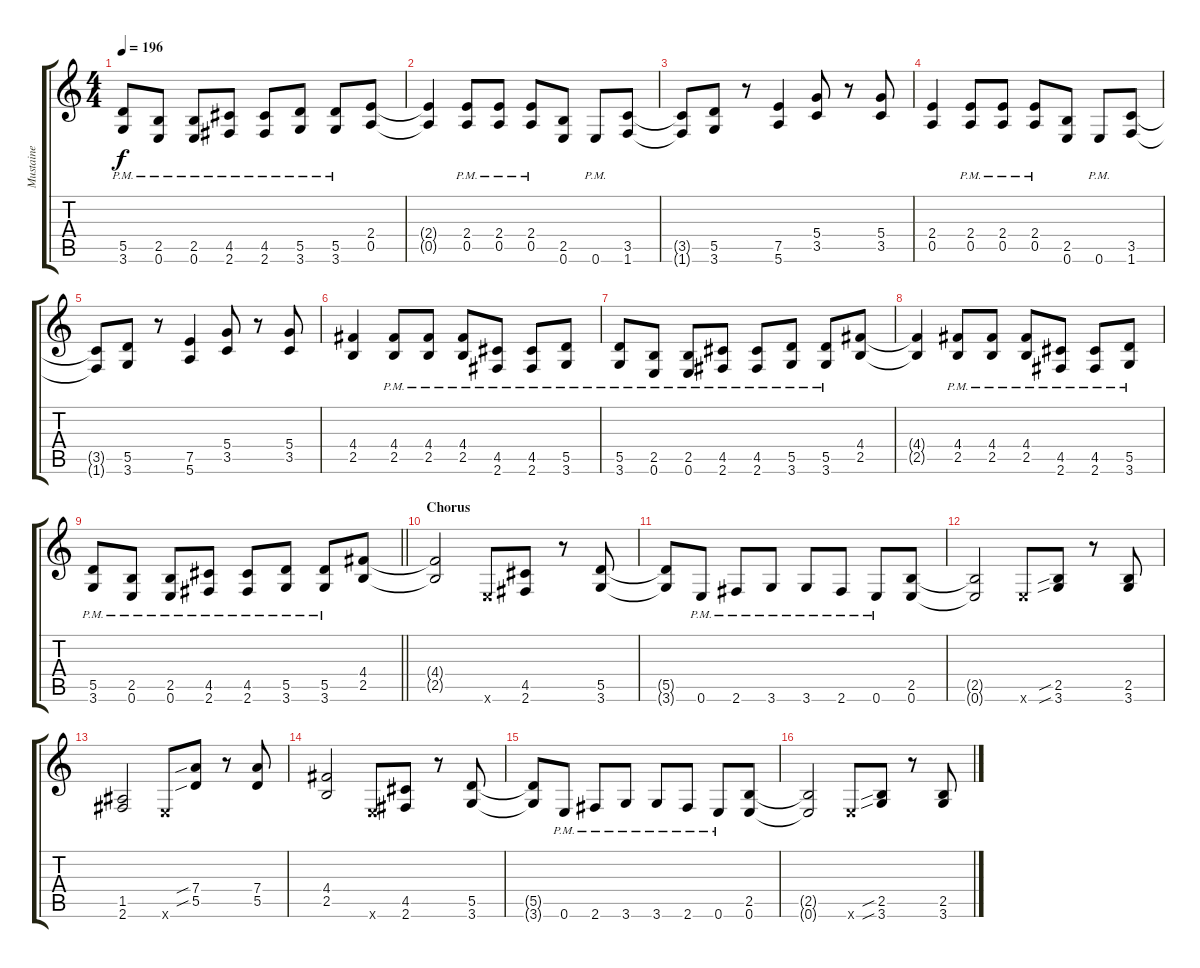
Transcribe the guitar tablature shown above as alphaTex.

\track ("Mustaine" "Mustaine") {instrument distortionguitar}
\staff {score tabs}
\tuning (E4 B3 G3 D3 A2 E2) {hide}
\ts (4 4)
\tempo 196
\clef g2
\ks c
(5.5{pm} 3.6{pm}).8{dy f} (2.5{pm} 0.6{pm}).8 (2.5{pm} 0.6{pm}).8 (4.5{pm} 2.6{pm}).8 (4.5{pm} 2.6{pm}).8 (5.5{pm} 3.6{pm}).8 (5.5{pm} 3.6{pm}).8 (2.4 0.5).8 |
(2.4{t} 0.5{t}).4 (2.4{pm} 0.5{pm}).8 (2.4{pm} 0.5{pm}).8 (2.4{pm} 0.5{pm}).8 (2.5 0.6).8 0.6{pm}.8 (3.5 1.6).8 |
(3.5{t} 1.6{t}).8 (5.5 3.6).8 r.8 (7.5 5.6).4 (5.4 3.5).8 r.8 (5.4 3.5).8 |
(2.4 0.5).4 (2.4{pm} 0.5{pm}).8 (2.4{pm} 0.5{pm}).8 (2.4{pm} 0.5{pm}).8 (2.5 0.6).8 0.6{pm}.8 (3.5 1.6).8 |
(3.5{t} 1.6{t}).8 (5.5 3.6).8 r.8 (7.5 5.6).4 (5.4 3.5).8 r.8 (5.4 3.5).8 |
(4.4 2.5).4 (4.4{pm} 2.5{pm}).8 (4.4{pm} 2.5{pm}).8 (4.4{pm} 2.5{pm}).8 (4.5{pm} 2.6{pm}).8 (4.5{pm} 2.6{pm}).8 (5.5{pm} 3.6{pm}).8 |
(5.5{pm} 3.6{pm}).8 (2.5{pm} 0.6{pm}).8 (2.5{pm} 0.6{pm}).8 (4.5{pm} 2.6{pm}).8 (4.5{pm} 2.6{pm}).8 (5.5{pm} 3.6{pm}).8 (5.5{pm} 3.6{pm}).8 (4.4 2.5).8 |
(4.4{t} 2.5{t}).4 (4.4{pm} 2.5{pm}).8 (4.4{pm} 2.5{pm}).8 (4.4{pm} 2.5{pm}).8 (4.5{pm} 2.6{pm}).8 (4.5{pm} 2.6{pm}).8 (5.5{pm} 3.6{pm}).8 |
\barLineRight lightlight
(5.5{pm} 3.6{pm}).8 (2.5{pm} 0.6{pm}).8 (2.5{pm} 0.6{pm}).8 (4.5{pm} 2.6{pm}).8 (4.5{pm} 2.6{pm}).8 (5.5{pm} 3.6{pm}).8 (5.5{pm} 3.6{pm}).8 (4.4 2.5).8 |
\section ("" "Chorus")
(4.4{t} 2.5{t}).2 0.6{x}.8 (4.5 2.6).8 r.8 (5.5 3.6).8 |
(5.5{t} 3.6{t}).8 0.6{pm}.8 2.6{pm}.8 3.6{pm}.8 3.6{pm}.8 2.6{pm}.8 0.6{pm}.8 (2.5 0.6).8 |
(2.5{t} 0.6{t}).2 0.6{x}.8 (2.5{sib} 3.6{sib}).8 r.8 (2.5 3.6).8 |
(1.5 2.6).2 0.6{x}.8 (7.4{sib} 5.5{sib}).8 r.8 (7.4 5.5).8 |
(4.4 2.5).2 0.6{x}.8 (4.5 2.6).8 r.8 (5.5 3.6).8 |
(5.5{t} 3.6{t}).8 0.6{pm}.8 2.6{pm}.8 3.6{pm}.8 3.6{pm}.8 2.6{pm}.8 0.6{pm}.8 (2.5 0.6).8 |
(2.5{t} 0.6{t}).2 0.6{x}.8 (2.5{sib} 3.6{sib}).8 r.8 (2.5 3.6).8
